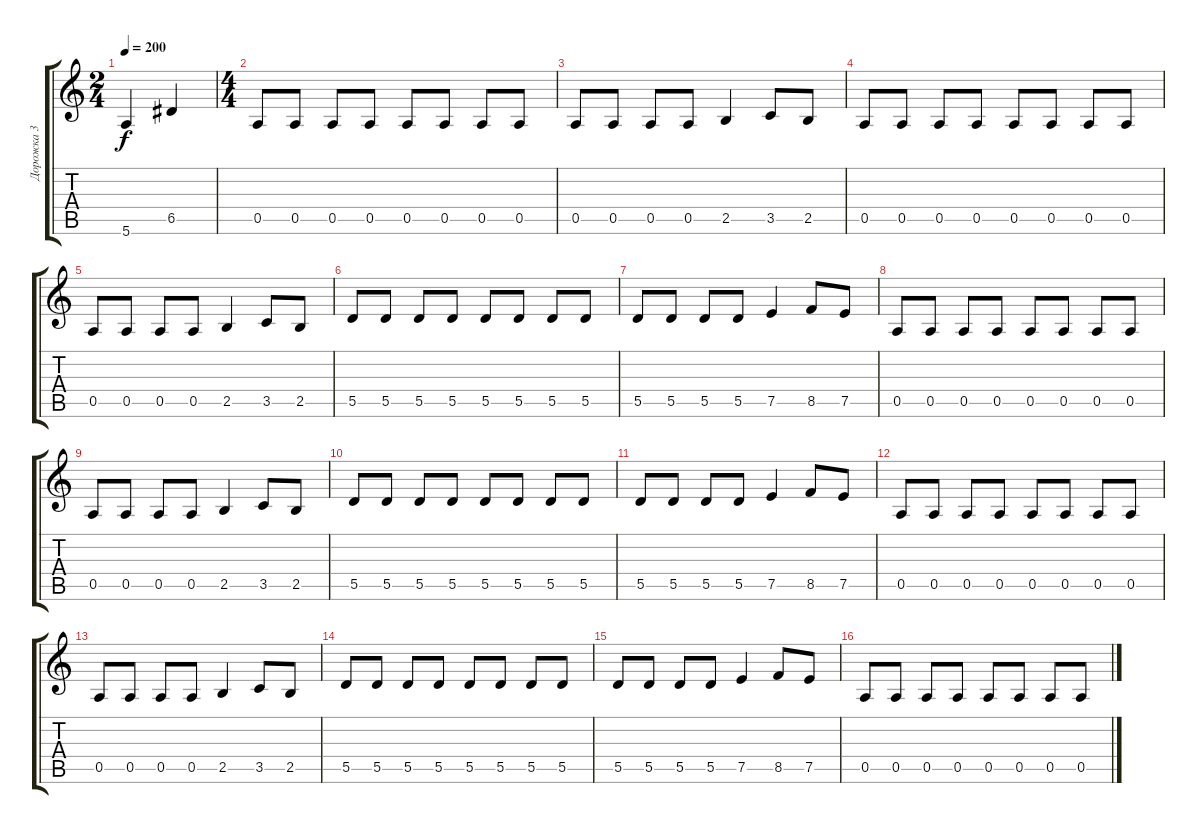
\track ("Дорожка 3" "Дорожка 3") {instrument electricbasspick}
\staff {score tabs}
\tuning (E4 B3 G3 D3 A2 E2) {hide}
\ts (2 4)
\tempo 200
\clef g2
\ks c
5.6.4{dy f} 6.5.4 |
\ts (4 4)
0.5.8 0.5.8 0.5.8 0.5.8 0.5.8 0.5.8 0.5.8 0.5.8 |
0.5.8 0.5.8 0.5.8 0.5.8 2.5.4 3.5.8 2.5.8 |
0.5.8 0.5.8 0.5.8 0.5.8 0.5.8 0.5.8 0.5.8 0.5.8 |
0.5.8 0.5.8 0.5.8 0.5.8 2.5.4 3.5.8 2.5.8 |
5.5.8 5.5.8 5.5.8 5.5.8 5.5.8 5.5.8 5.5.8 5.5.8 |
5.5.8 5.5.8 5.5.8 5.5.8 7.5.4 8.5.8 7.5.8 |
0.5.8 0.5.8 0.5.8 0.5.8 0.5.8 0.5.8 0.5.8 0.5.8 |
0.5.8 0.5.8 0.5.8 0.5.8 2.5.4 3.5.8 2.5.8 |
5.5.8 5.5.8 5.5.8 5.5.8 5.5.8 5.5.8 5.5.8 5.5.8 |
5.5.8 5.5.8 5.5.8 5.5.8 7.5.4 8.5.8 7.5.8 |
0.5.8 0.5.8 0.5.8 0.5.8 0.5.8 0.5.8 0.5.8 0.5.8 |
0.5.8 0.5.8 0.5.8 0.5.8 2.5.4 3.5.8 2.5.8 |
5.5.8 5.5.8 5.5.8 5.5.8 5.5.8 5.5.8 5.5.8 5.5.8 |
5.5.8 5.5.8 5.5.8 5.5.8 7.5.4 8.5.8 7.5.8 |
0.5.8 0.5.8 0.5.8 0.5.8 0.5.8 0.5.8 0.5.8 0.5.8
